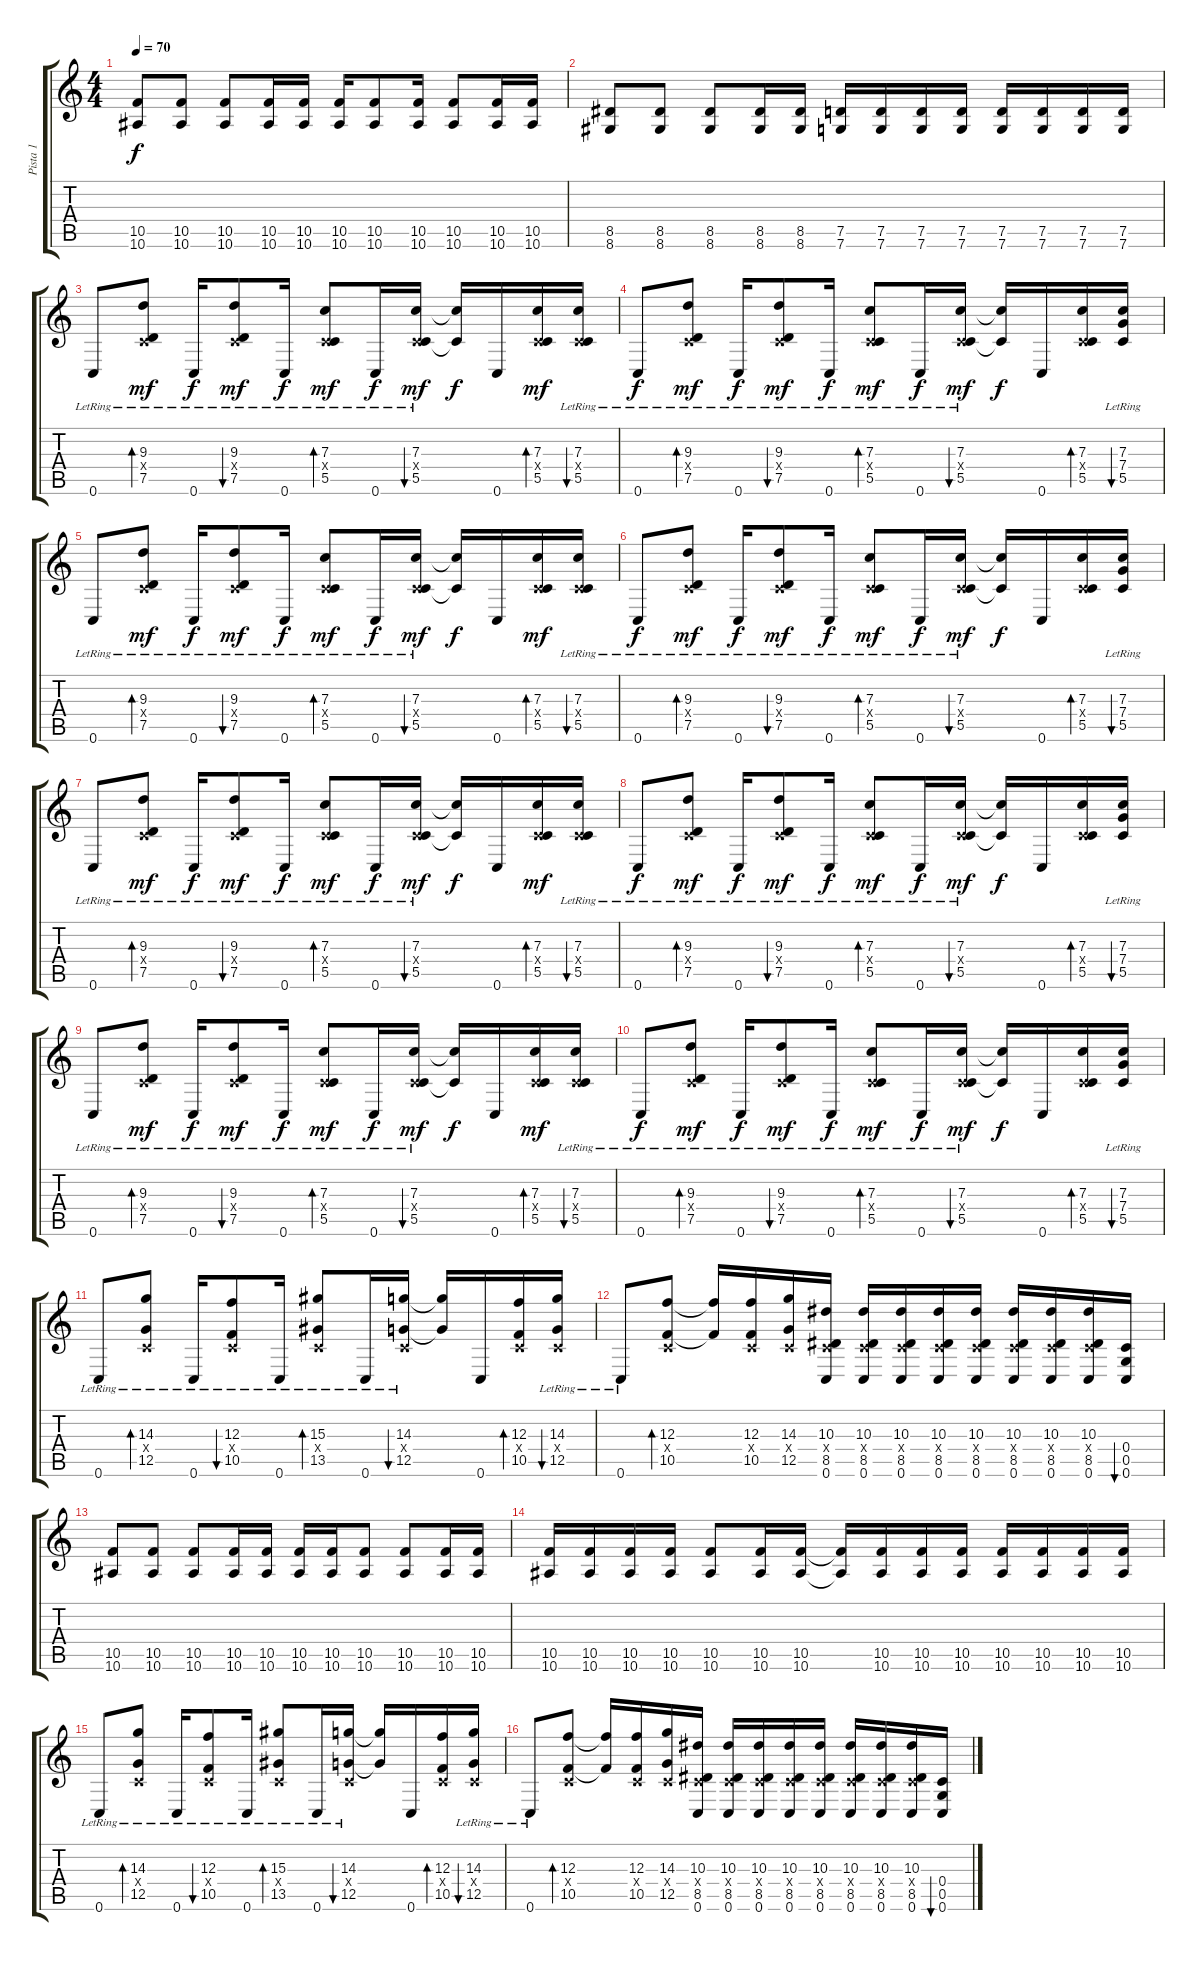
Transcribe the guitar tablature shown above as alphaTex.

\track ("Pista 1" "Pista 1") {instrument distortionguitar}
\staff {score tabs}
\tuning (D4 A3 F3 C3 G2 C2) {hide}
\ts (4 4)
\tempo 70
\clef g2
\ks c
(10.5 10.6).8{dy f volume 16 instrument distortionguitar} (10.5 10.6).8 (10.5 10.6).8 (10.5 10.6).16 (10.5 10.6).16 (10.5 10.6).16 (10.5 10.6).8 (10.5 10.6).16 (10.5 10.6).8 (10.5 10.6).16 (10.5 10.6).16 |
(8.5 8.6).8 (8.5 8.6).8 (8.5 8.6).8 (8.5 8.6).16 (8.5 8.6).16 (7.5 7.6).16 (7.5 7.6).16 (7.5 7.6).16 (7.5 7.6).16 (7.5 7.6).16 (7.5 7.6).16 (7.5 7.6).16 (7.5 7.6).16 |
0.6{lr}.8{volume 11 instrument acousticguitarsteel} (9.3{lr} 0.4{x} 7.5{lr}).8{bd 60 dy mf} 0.6{lr}.16{dy f} (9.3{lr} 0.4{x} 7.5{lr}).8{bu 60 dy mf} 0.6{lr}.16{dy f} (7.3{lr} 0.4{x} 5.5{lr}).8{bd 60 dy mf} 0.6{lr}.16{dy f} (7.3{lr} 0.4{x} 5.5{lr}).16{bu 60 dy mf} (7.3{t} 5.5{t}).16{dy f} 0.6.16 (7.3 0.4{x} 5.5).16{bd 60 dy mf} (7.3{lr} 0.4{x} 5.5{lr}).16{bu 60} |
0.6{lr}.8{dy f volume 11 instrument acousticguitarsteel} (9.3{lr} 0.4{x} 7.5{lr}).8{bd 60 dy mf} 0.6{lr}.16{dy f} (9.3{lr} 0.4{x} 7.5{lr}).8{bu 60 dy mf} 0.6{lr}.16{dy f} (7.3{lr} 0.4{x} 5.5{lr}).8{bd 60 dy mf} 0.6{lr}.16{dy f} (7.3{lr} 0.4{x} 5.5{lr}).16{bu 60 dy mf} (7.3{t} 5.5{t}).16{dy f} 0.6.16 (7.3 0.4{x} 5.5).16{bd 60} (7.3{lr} 7.4 5.5{lr}).16{bu 60} |
0.6{lr}.8{volume 11 instrument acousticguitarsteel} (9.3{lr} 0.4{x} 7.5{lr}).8{bd 60 dy mf} 0.6{lr}.16{dy f} (9.3{lr} 0.4{x} 7.5{lr}).8{bu 60 dy mf} 0.6{lr}.16{dy f} (7.3{lr} 0.4{x} 5.5{lr}).8{bd 60 dy mf} 0.6{lr}.16{dy f} (7.3{lr} 0.4{x} 5.5{lr}).16{bu 60 dy mf} (7.3{t} 5.5{t}).16{dy f} 0.6.16 (7.3 0.4{x} 5.5).16{bd 60 dy mf} (7.3{lr} 0.4{x} 5.5{lr}).16{bu 60} |
0.6{lr}.8{dy f volume 11 instrument acousticguitarsteel} (9.3{lr} 0.4{x} 7.5{lr}).8{bd 60 dy mf} 0.6{lr}.16{dy f} (9.3{lr} 0.4{x} 7.5{lr}).8{bu 60 dy mf} 0.6{lr}.16{dy f} (7.3{lr} 0.4{x} 5.5{lr}).8{bd 60 dy mf} 0.6{lr}.16{dy f} (7.3{lr} 0.4{x} 5.5{lr}).16{bu 60 dy mf} (7.3{t} 5.5{t}).16{dy f} 0.6.16 (7.3 0.4{x} 5.5).16{bd 60} (7.3{lr} 7.4 5.5{lr}).16{bu 60} |
0.6{lr}.8{volume 11 instrument acousticguitarsteel} (9.3{lr} 0.4{x} 7.5{lr}).8{bd 60 dy mf} 0.6{lr}.16{dy f} (9.3{lr} 0.4{x} 7.5{lr}).8{bu 60 dy mf} 0.6{lr}.16{dy f} (7.3{lr} 0.4{x} 5.5{lr}).8{bd 60 dy mf} 0.6{lr}.16{dy f} (7.3{lr} 0.4{x} 5.5{lr}).16{bu 60 dy mf} (7.3{t} 5.5{t}).16{dy f} 0.6.16 (7.3 0.4{x} 5.5).16{bd 60 dy mf} (7.3{lr} 0.4{x} 5.5{lr}).16{bu 60} |
0.6{lr}.8{dy f volume 11 instrument acousticguitarsteel} (9.3{lr} 0.4{x} 7.5{lr}).8{bd 60 dy mf} 0.6{lr}.16{dy f} (9.3{lr} 0.4{x} 7.5{lr}).8{bu 60 dy mf} 0.6{lr}.16{dy f} (7.3{lr} 0.4{x} 5.5{lr}).8{bd 60 dy mf} 0.6{lr}.16{dy f} (7.3{lr} 0.4{x} 5.5{lr}).16{bu 60 dy mf} (7.3{t} 5.5{t}).16{dy f} 0.6.16 (7.3 0.4{x} 5.5).16{bd 60} (7.3{lr} 7.4 5.5{lr}).16{bu 60} |
0.6{lr}.8{volume 11 instrument acousticguitarsteel} (9.3{lr} 0.4{x} 7.5{lr}).8{bd 60 dy mf} 0.6{lr}.16{dy f} (9.3{lr} 0.4{x} 7.5{lr}).8{bu 60 dy mf} 0.6{lr}.16{dy f} (7.3{lr} 0.4{x} 5.5{lr}).8{bd 60 dy mf} 0.6{lr}.16{dy f} (7.3{lr} 0.4{x} 5.5{lr}).16{bu 60 dy mf} (7.3{t} 5.5{t}).16{dy f} 0.6.16 (7.3 0.4{x} 5.5).16{bd 60 dy mf} (7.3{lr} 0.4{x} 5.5{lr}).16{bu 60} |
0.6{lr}.8{dy f volume 11 instrument acousticguitarsteel} (9.3{lr} 0.4{x} 7.5{lr}).8{bd 60 dy mf} 0.6{lr}.16{dy f} (9.3{lr} 0.4{x} 7.5{lr}).8{bu 60 dy mf} 0.6{lr}.16{dy f} (7.3{lr} 0.4{x} 5.5{lr}).8{bd 60 dy mf} 0.6{lr}.16{dy f} (7.3{lr} 0.4{x} 5.5{lr}).16{bu 60 dy mf} (7.3{t} 5.5{t}).16{dy f} 0.6.16 (7.3 0.4{x} 5.5).16{bd 60} (7.3{lr} 7.4 5.5{lr}).16{bu 60} |
0.6{lr}.8{volume 11 instrument acousticguitarsteel} (14.3{lr} 0.4{x} 12.5{lr}).8{bd 60} 0.6{lr}.16 (12.3{lr} 0.4{x} 10.5{lr}).8{bu 60} 0.6{lr}.16 (15.3{lr} 0.4{x} 13.5{lr}).8{bd 60} 0.6{lr}.16 (14.3{lr} 0.4{x} 12.5{lr}).16{bu 60} (14.3{t} 12.5{t}).16 0.6.16 (12.3 0.4{x} 10.5).16{bd 60} (14.3{lr} 0.4{x} 12.5{lr}).16{bu 60} |
0.6{lr}.8 (12.3 0.4{x} 10.5).8{bd 60} (12.3{t} 10.5{t}).16 (12.3 0.4{x} 10.5).16 (14.3 0.4{x} 12.5).16 (10.3 0.4{x} 8.5 0.6).16 (10.3 0.4{x} 8.5 0.6).16 (10.3 0.4{x} 8.5 0.6).16 (10.3 0.4{x} 8.5 0.6).16 (10.3 0.4{x} 8.5 0.6).16 (10.3 0.4{x} 8.5 0.6).16 (10.3 0.4{x} 8.5 0.6).16 (10.3 0.4{x} 8.5 0.6).16 (0.4 0.5 0.6).16{bu 60} |
(10.5 10.6).8{volume 16 instrument distortionguitar} (10.5 10.6).8 (10.5 10.6).8 (10.5 10.6).16 (10.5 10.6).16 (10.5 10.6).16 (10.5 10.6).16 (10.5 10.6).8 (10.5 10.6).8 (10.5 10.6).16 (10.5 10.6).16 |
(10.5 10.6).16 (10.5 10.6).16 (10.5 10.6).16 (10.5 10.6).16 (10.5 10.6).8 (10.5 10.6).16 (10.5 10.6).16 (10.5{t} 10.6{t}).16 (10.5 10.6).16 (10.5 10.6).16 (10.5 10.6).16 (10.5 10.6).16 (10.5 10.6).16 (10.5 10.6).16 (10.5 10.6).16 |
0.6{lr}.8{volume 11 instrument acousticguitarsteel} (14.3{lr} 0.4{x} 12.5{lr}).8{bd 60} 0.6{lr}.16 (12.3{lr} 0.4{x} 10.5{lr}).8{bu 60} 0.6{lr}.16 (15.3{lr} 0.4{x} 13.5{lr}).8{bd 60} 0.6{lr}.16 (14.3{lr} 0.4{x} 12.5{lr}).16{bu 60} (14.3{t} 12.5{t}).16 0.6.16 (12.3 0.4{x} 10.5).16{bd 60} (14.3{lr} 0.4{x} 12.5{lr}).16{bu 60} |
0.6{lr}.8 (12.3 0.4{x} 10.5).8{bd 60} (12.3{t} 10.5{t}).16 (12.3 0.4{x} 10.5).16 (14.3 0.4{x} 12.5).16 (10.3 0.4{x} 8.5 0.6).16 (10.3 0.4{x} 8.5 0.6).16 (10.3 0.4{x} 8.5 0.6).16 (10.3 0.4{x} 8.5 0.6).16 (10.3 0.4{x} 8.5 0.6).16 (10.3 0.4{x} 8.5 0.6).16 (10.3 0.4{x} 8.5 0.6).16 (10.3 0.4{x} 8.5 0.6).16 (0.4 0.5 0.6).16{bu 60}
